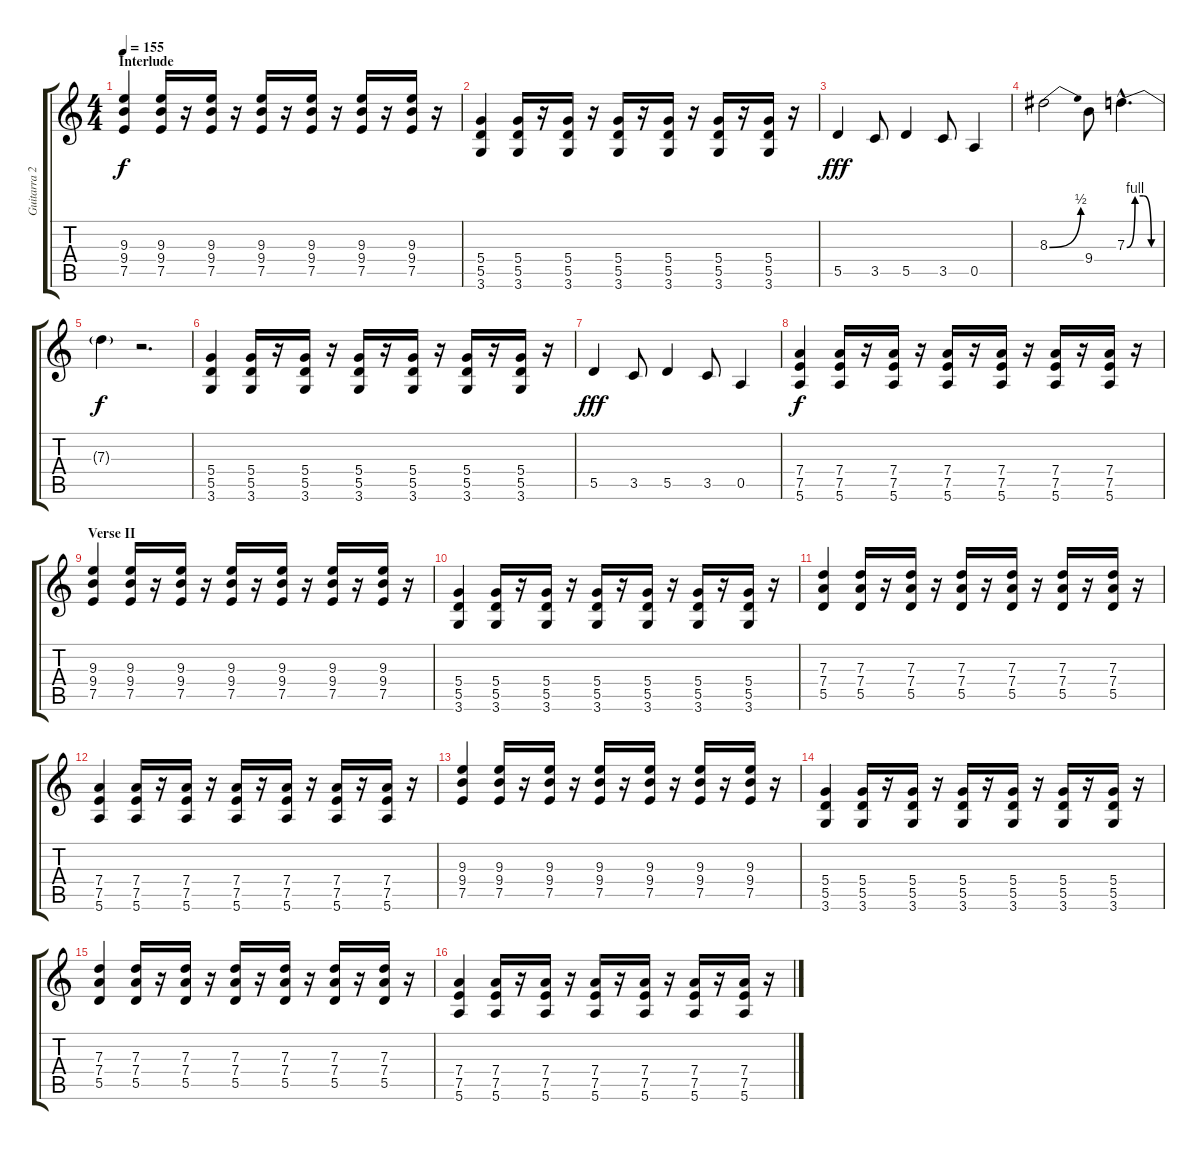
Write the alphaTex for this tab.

\track ("Guitarra 2 - Erik" "Guitarra 2") {instrument distortionguitar}
\staff {score tabs}
\tuning (E4 B3 G3 D3 A2 E2) {hide}
\ts (4 4)
\section ("" "Interlude")
\tempo 155
\clef g2
\ks c
(9.3 9.4 7.5).4{dy f volume 13} (9.3 9.4 7.5).16 r.16 (9.3 9.4 7.5).16 r.16 (9.3 9.4 7.5).16 r.16 (9.3 9.4 7.5).16 r.16 (9.3 9.4 7.5).16 r.16 (9.3 9.4 7.5).16 r.16 |
(5.4 5.5 3.6).4 (5.4 5.5 3.6).16 r.16 (5.4 5.5 3.6).16 r.16 (5.4 5.5 3.6).16 r.16 (5.4 5.5 3.6).16 r.16 (5.4 5.5 3.6).16 r.16 (5.4 5.5 3.6).16 r.16 |
5.5.4{dy fff} 3.5.8 5.5.4 3.5.8 0.5.4 |
8.3{be (bend 0 0 60 2)}.2 9.4.8 7.3{be (custom 0 0 15 4 30 4 45 0 60 0) hac}.4{d} |
7.3{t}.4{dy f} r.2{d} |
(5.4 5.5 3.6).4 (5.4 5.5 3.6).16 r.16 (5.4 5.5 3.6).16 r.16 (5.4 5.5 3.6).16 r.16 (5.4 5.5 3.6).16 r.16 (5.4 5.5 3.6).16 r.16 (5.4 5.5 3.6).16 r.16 |
5.5.4{dy fff} 3.5.8 5.5.4 3.5.8 0.5.4 |
(7.4 7.5 5.6).4{dy f} (7.4 7.5 5.6).16 r.16 (7.4 7.5 5.6).16 r.16 (7.4 7.5 5.6).16 r.16 (7.4 7.5 5.6).16 r.16 (7.4 7.5 5.6).16 r.16 (7.4 7.5 5.6).16 r.16 |
\section ("" "Verse II")
(9.3 9.4 7.5).4 (9.3 9.4 7.5).16 r.16 (9.3 9.4 7.5).16 r.16 (9.3 9.4 7.5).16 r.16 (9.3 9.4 7.5).16 r.16 (9.3 9.4 7.5).16 r.16 (9.3 9.4 7.5).16 r.16 |
(5.4 5.5 3.6).4 (5.4 5.5 3.6).16 r.16 (5.4 5.5 3.6).16 r.16 (5.4 5.5 3.6).16 r.16 (5.4 5.5 3.6).16 r.16 (5.4 5.5 3.6).16 r.16 (5.4 5.5 3.6).16 r.16 |
(7.3 7.4 5.5).4 (7.3 7.4 5.5).16 r.16 (7.3 7.4 5.5).16 r.16 (7.3 7.4 5.5).16 r.16 (7.3 7.4 5.5).16 r.16 (7.3 7.4 5.5).16 r.16 (7.3 7.4 5.5).16 r.16 |
(7.4 7.5 5.6).4 (7.4 7.5 5.6).16 r.16 (7.4 7.5 5.6).16 r.16 (7.4 7.5 5.6).16 r.16 (7.4 7.5 5.6).16 r.16 (7.4 7.5 5.6).16 r.16 (7.4 7.5 5.6).16 r.16 |
(9.3 9.4 7.5).4 (9.3 9.4 7.5).16 r.16 (9.3 9.4 7.5).16 r.16 (9.3 9.4 7.5).16 r.16 (9.3 9.4 7.5).16 r.16 (9.3 9.4 7.5).16 r.16 (9.3 9.4 7.5).16 r.16 |
(5.4 5.5 3.6).4 (5.4 5.5 3.6).16 r.16 (5.4 5.5 3.6).16 r.16 (5.4 5.5 3.6).16 r.16 (5.4 5.5 3.6).16 r.16 (5.4 5.5 3.6).16 r.16 (5.4 5.5 3.6).16 r.16 |
(7.3 7.4 5.5).4 (7.3 7.4 5.5).16 r.16 (7.3 7.4 5.5).16 r.16 (7.3 7.4 5.5).16 r.16 (7.3 7.4 5.5).16 r.16 (7.3 7.4 5.5).16 r.16 (7.3 7.4 5.5).16 r.16 |
(7.4 7.5 5.6).4 (7.4 7.5 5.6).16 r.16 (7.4 7.5 5.6).16 r.16 (7.4 7.5 5.6).16 r.16 (7.4 7.5 5.6).16 r.16 (7.4 7.5 5.6).16 r.16 (7.4 7.5 5.6).16 r.16
